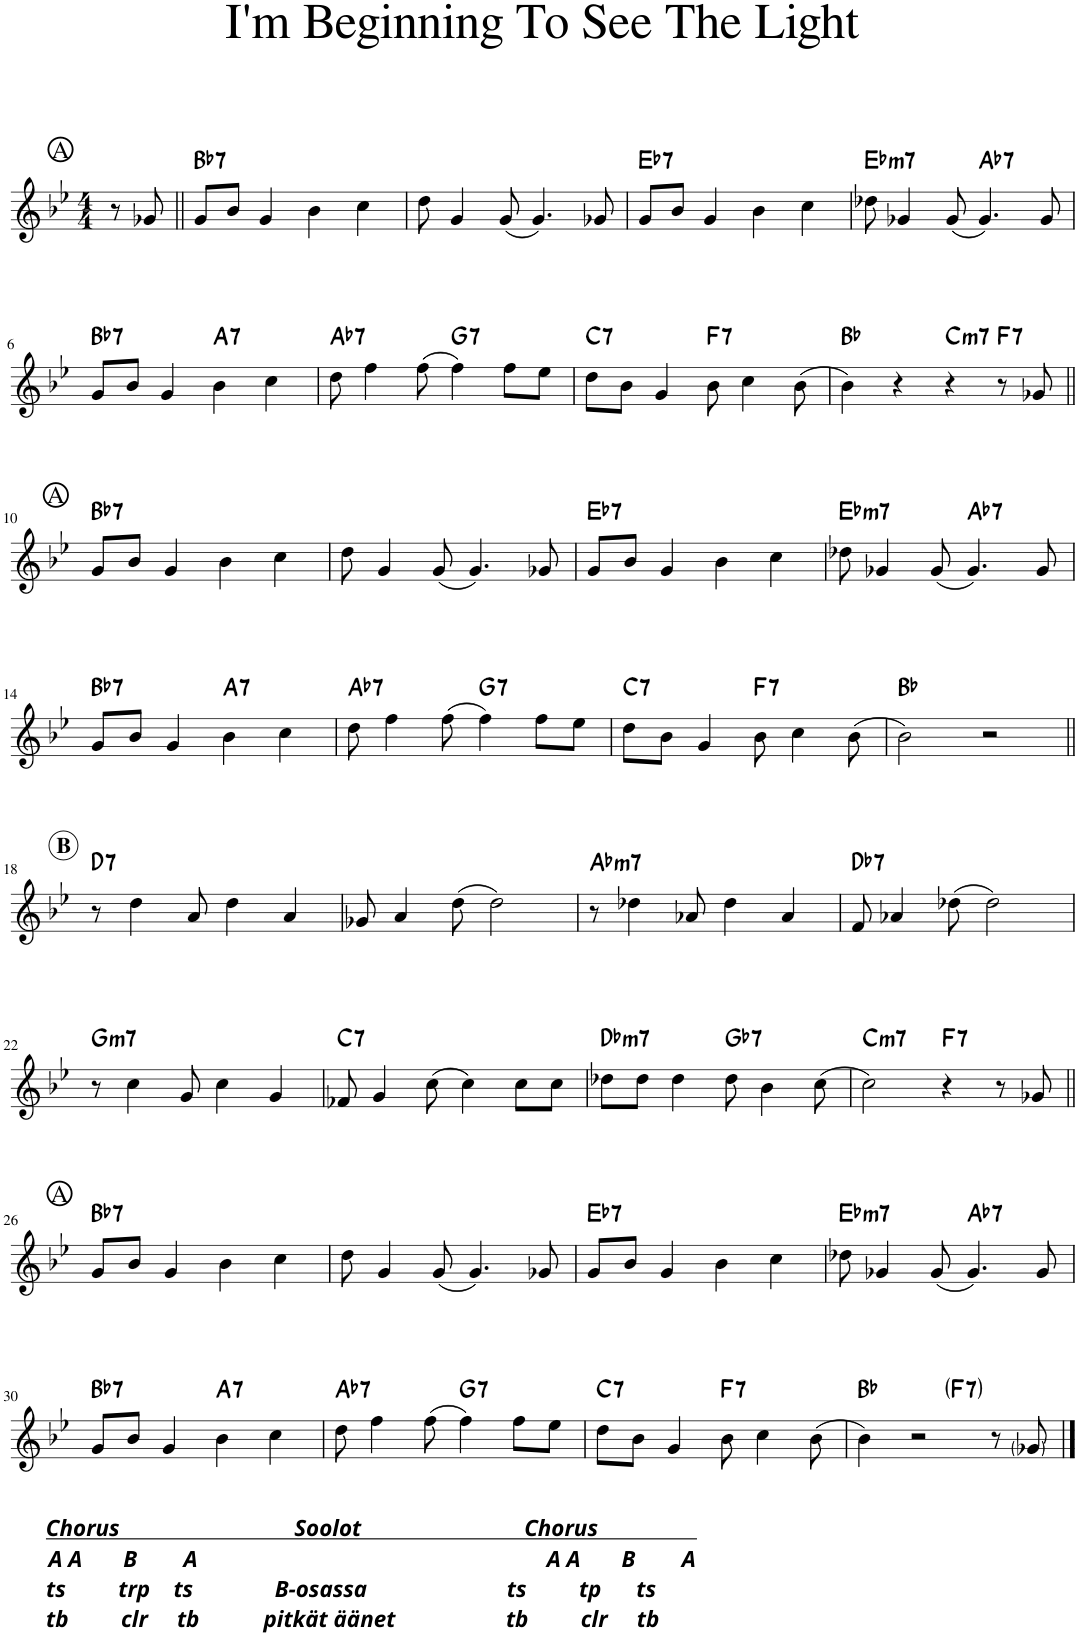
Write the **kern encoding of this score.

**kern	**harte
*part1	*part1
*staff1	*
*I"Piano	*
*I'Pno.	*
*clefG2	*
*k[b-e-]	*
*M4/4	*
=1	=1
!LO:TX:a:t=A	!
8r	.
8g-X/	.
=2||	=2||
!	!LO:H:kt=7
8g/L	Bb:7
8b-/J	.
4g/	.
4b-\	.
4cc\	.
=3	=3
8dd\	.
4g/	.
(8g/	.
4.g/)	.
8g-X/	.
=4	=4
!	!LO:H:kt=7
8g/L	Eb:7
8b-/J	.
4g/	.
4b-\	.
4cc\	.
=5	=5
!	!LO:H:kt=m7
8dd-X\	Eb:min7
4g-X/	.
(8g-/	.
!	!LO:H:kt=7
4.g-/)	Ab:7
8g-/	.
!!LO:LB:g=z
=6	=6
!	!LO:H:kt=7
8g/L	Bb:7
8b-/J	.
4g/	.
!	!LO:H:kt=7
4b-\	A:7
4cc\	.
=7	=7
!	!LO:H:kt=7
8dd\	Ab:7
4ff\	.
(8ff\	.
!	!LO:H:kt=7
4ff\)	G:7
8ff\L	.
8ee-\J	.
=8	=8
!	!LO:H:kt=7
8dd\L	C:7
8b-\J	.
4g/	.
!	!LO:H:kt=7
8b-\	F:7
4cc\	.
(8b-\	.
=9	=9
4b-\)	Bb:maj
4r	.
!	!LO:H:kt=m7
4r	C:min7
!	!LO:H:kt=7
8r	F:7
8g-X/	.
!!LO:LB:g=z
=10||	=10||
!LO:TX:a:t=A	!LO:H:kt=7
8g/L	Bb:7
8b-/J	.
4g/	.
4b-\	.
4cc\	.
=11	=11
8dd\	.
4g/	.
(8g/	.
4.g/)	.
8g-X/	.
=12	=12
!	!LO:H:kt=7
8g/L	Eb:7
8b-/J	.
4g/	.
4b-\	.
4cc\	.
=13	=13
!	!LO:H:kt=m7
8dd-X\	Eb:min7
4g-X/	.
(8g-/	.
!	!LO:H:kt=7
4.g-/)	Ab:7
8g-/	.
!!LO:LB:g=z
=14	=14
!	!LO:H:kt=7
8g/L	Bb:7
8b-/J	.
4g/	.
!	!LO:H:kt=7
4b-\	A:7
4cc\	.
=15	=15
!	!LO:H:kt=7
8dd\	Ab:7
4ff\	.
(8ff\	.
!	!LO:H:kt=7
4ff\)	G:7
8ff\L	.
8ee-\J	.
=16	=16
!	!LO:H:kt=7
8dd\L	C:7
8b-\J	.
4g/	.
!	!LO:H:kt=7
8b-\	F:7
4cc\	.
(8b-\	.
=17	=17
2b-\)	Bb:maj
2r	.
!!LO:LB:g=z
=18||	=18||
!LO:TX:a:B:t=B	!LO:H:kt=7
8r	D:7
4dd\	.
8a/	.
4dd\	.
4a/	.
=19	=19
8g-X/	.
4a/	.
(8dd\	.
2dd\)	.
=20	=20
!	!LO:H:kt=m7
8r	Ab:min7
4dd-X\	.
8a-X/	.
4dd-\	.
4a-/	.
=21	=21
!	!LO:H:kt=7
8f/	Db:7
4a-X/	.
(8dd-X\	.
2dd-\)	.
!!LO:LB:g=z
=22	=22
!	!LO:H:kt=m7
8r	G:min7
4cc\	.
8g/	.
4cc\	.
4g/	.
=23	=23
!	!LO:H:kt=7
8f-X/	C:7
4g/	.
(8cc\	.
4cc\)	.
8cc\L	.
8cc\J	.
=24	=24
!	!LO:H:kt=m7
8dd-X\L	Db:min7
8dd-\J	.
4dd-\	.
!	!LO:H:kt=7
8dd-\	Gb:7
4b-\	.
(8cc\	.
=25	=25
!	!LO:H:kt=m7
2cc\)	C:min7
!	!LO:H:kt=7
4r	F:7
8r	.
8g-X/	.
!!LO:LB:g=z
=26||	=26||
!LO:TX:a:t=A	!LO:H:kt=7
8g/L	Bb:7
8b-/J	.
4g/	.
4b-\	.
4cc\	.
=27	=27
8dd\	.
4g/	.
(8g/	.
4.g/)	.
8g-X/	.
=28	=28
!	!LO:H:kt=7
8g/L	Eb:7
8b-/J	.
4g/	.
4b-\	.
4cc\	.
=29	=29
!	!LO:H:kt=m7
8dd-X\	Eb:min7
4g-X/	.
(8g-/	.
!	!LO:H:kt=7
4.g-/)	Ab:7
8g-/	.
!!LO:LB:g=z
=30	=30
!LO:TX:b:Bi:t=Chorus                              Soolot                            Chorus	!
!LO:TX:b:t=A A       B        A                                                            A A       B        A	!
!LO:TX:b:t=ts         trp    ts              B-osassa                        ts         tp      ts	!
!LO:TX:b:t=tb         clr     tb           pitkät äänet                   tb         clr     tb	!LO:H:kt=7
8g/L	Bb:7
8b-/J	.
4g/	.
!	!LO:H:kt=7
4b-\	A:7
4cc\	.
=31	=31
!	!LO:H:kt=7
8dd\	Ab:7
4ff\	.
(8ff\	.
!	!LO:H:kt=7
4ff\)	G:7
8ff\L	.
8ee-\J	.
=32	=32
!	!LO:H:kt=7
8dd\L	C:7
8b-\J	.
4g/	.
!	!LO:H:kt=7
8b-\	F:7
4cc\	.
(8b-\	.
=33	=33
*^	*
4b-\)	2ryy	Bb:maj
2r	.	.
!	!	!LO:H:kt=7
.	2ryy	F:7
8r	.	.
8g-X/	.	.
*v	*v	*
==	==
*-	*-
